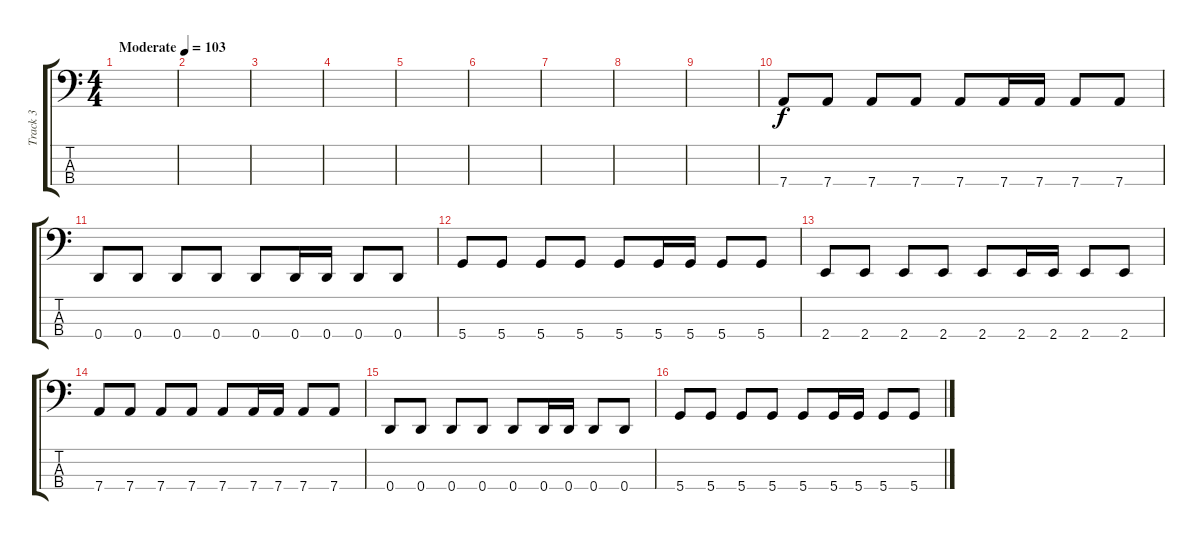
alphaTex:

\track ("Track 3" "Track 3") {instrument electricbassfinger}
\staff {score tabs}
\tuning (F2 C2 G1 D1) {hide}
\ts (4 4)
\tempo (103 "Moderate")
\clef f4
\ks c
|
|
|
|
|
|
|
|
|
7.4.8 7.4.8 7.4.8 7.4.8 7.4.8 7.4.16 7.4.16 7.4.8 7.4.8 |
0.4.8 0.4.8 0.4.8 0.4.8 0.4.8 0.4.16 0.4.16 0.4.8 0.4.8 |
5.4.8 5.4.8 5.4.8 5.4.8 5.4.8 5.4.16 5.4.16 5.4.8 5.4.8 |
2.4.8 2.4.8 2.4.8 2.4.8 2.4.8 2.4.16 2.4.16 2.4.8 2.4.8 |
7.4.8 7.4.8 7.4.8 7.4.8 7.4.8 7.4.16 7.4.16 7.4.8 7.4.8 |
0.4.8 0.4.8 0.4.8 0.4.8 0.4.8 0.4.16 0.4.16 0.4.8 0.4.8 |
5.4.8 5.4.8 5.4.8 5.4.8 5.4.8 5.4.16 5.4.16 5.4.8 5.4.8
